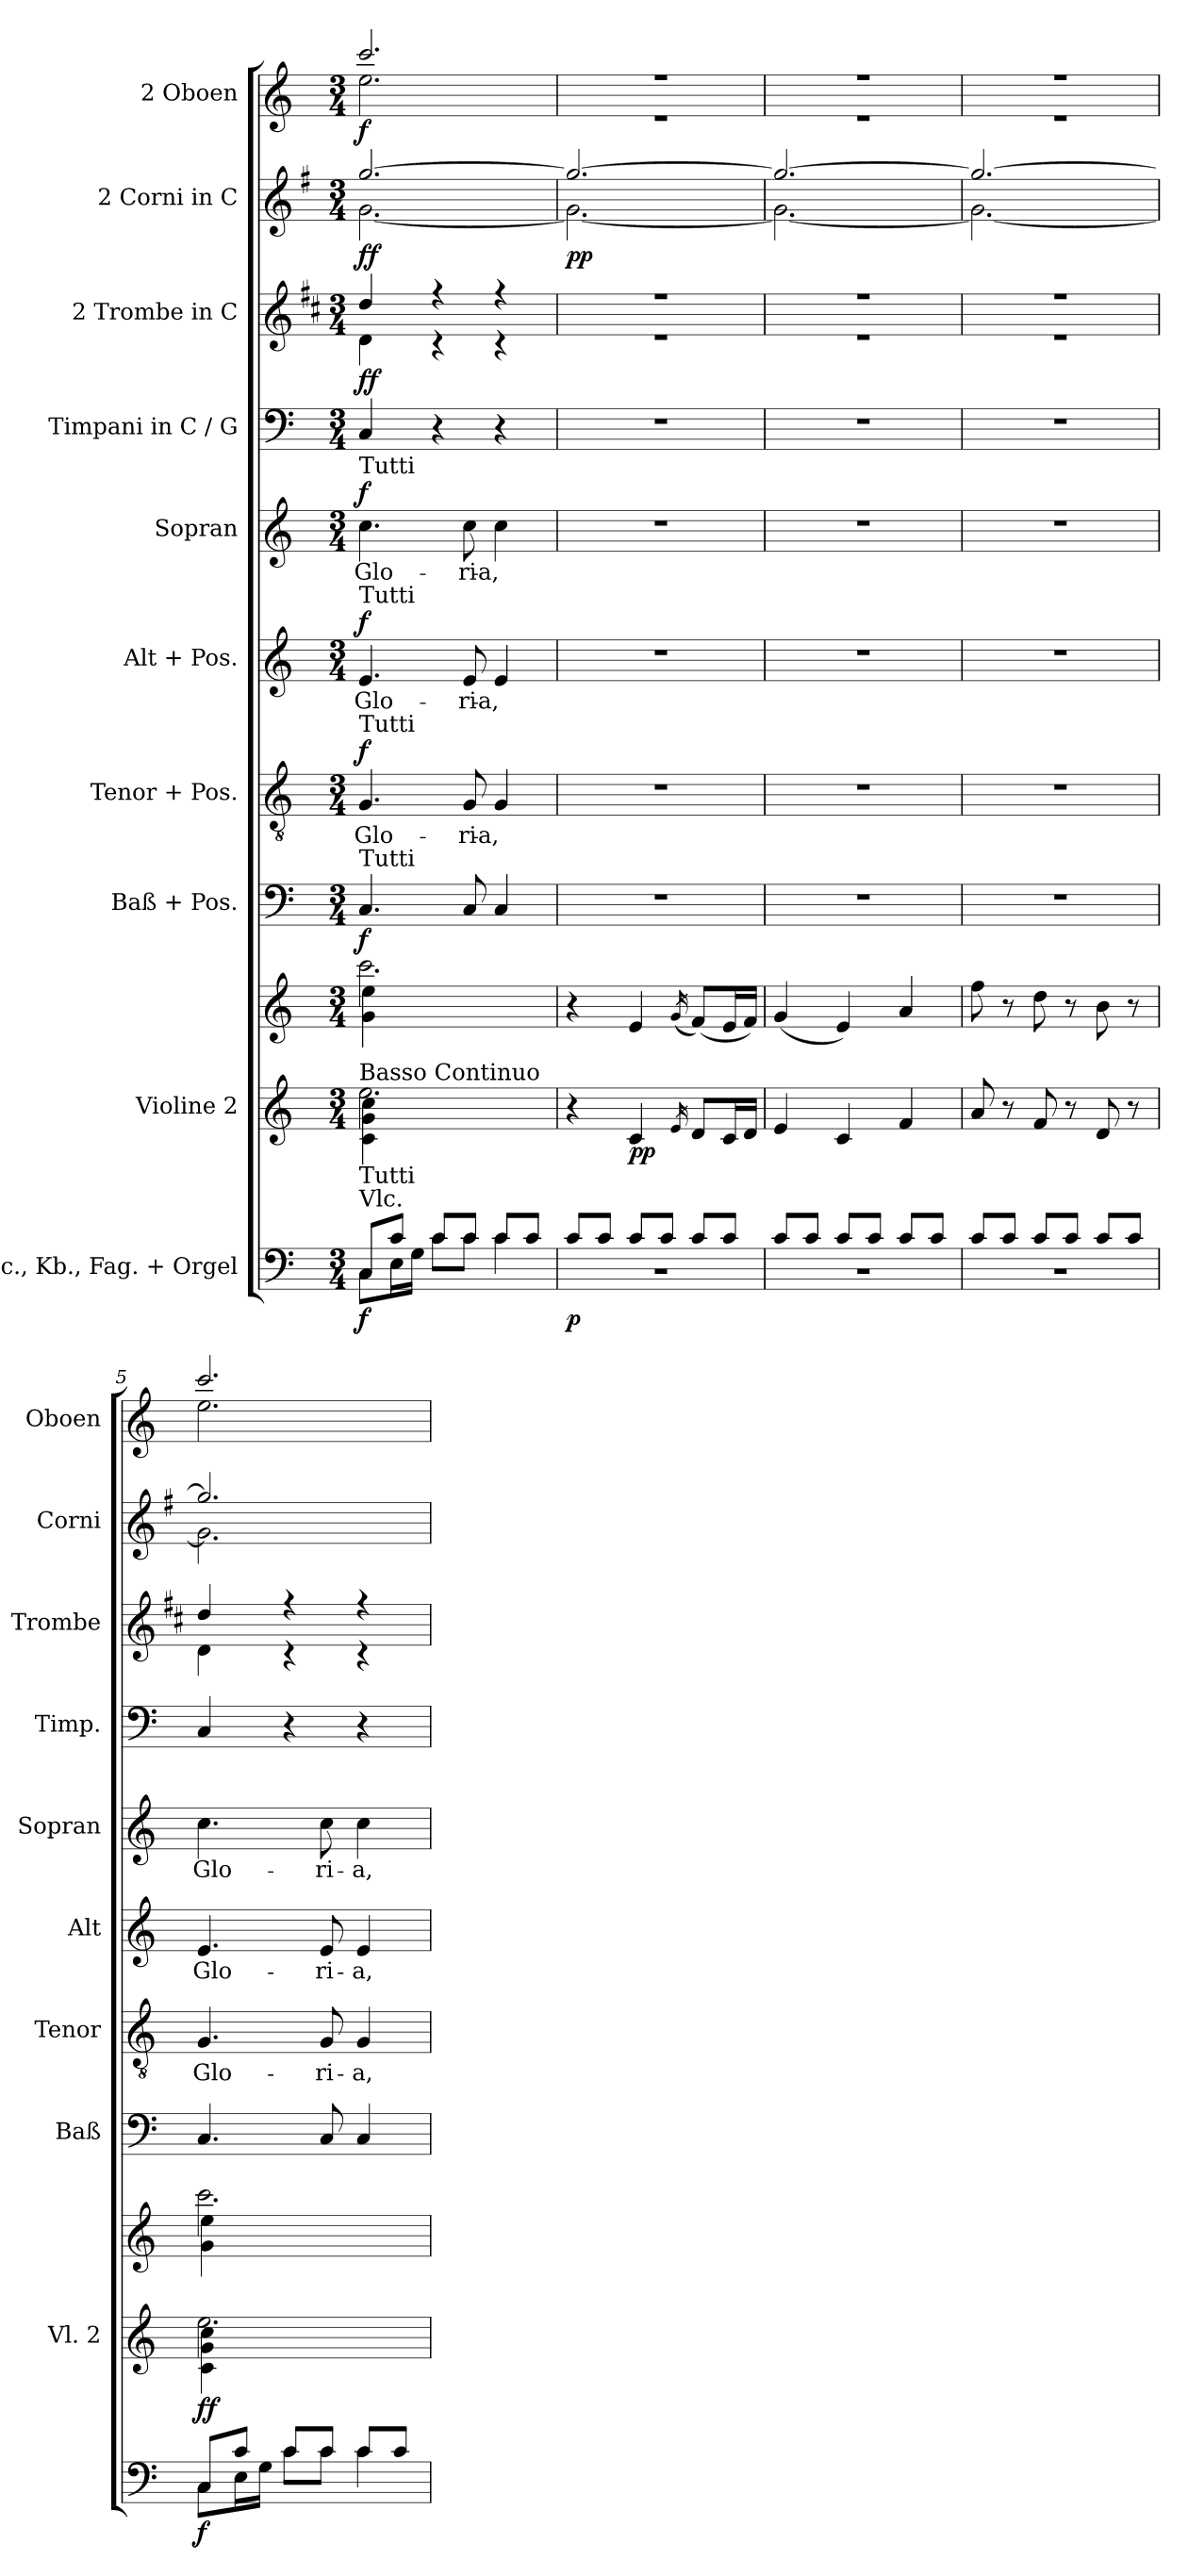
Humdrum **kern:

**kern	**dynam	**kern	**kern	**dynam	**kern	**dynam	**kern	**text	**dynam	**kern	**text	**dynam	**kern	**text	**dynam	**kern	**kern	**dynam	**kern	**dynam	**kern	**dynam
*part10	*part10	*part9	*part9	*part9	*part8	*part8	*part7	*part7	*part7	*part6	*part6	*part6	*part5	*part5	*part5	*part4	*part3	*part3	*part2	*part2	*part1	*part1
*staff11	*staff11	*staff10	*staff9	*staff9/10	*staff8	*staff8	*staff7	*staff7	*staff7	*staff6	*staff6	*staff6	*staff5	*staff5	*staff5	*staff4	*staff3	*staff3	*staff2	*staff2	*staff1	*staff1
*I"Vlc., Kb., Fag. + Orgel	*	*I"Violine 2	*	*	*I"Baß + Pos.	*	*I"Tenor + Pos.	*	*	*I"Alt + Pos.	*	*	*I"Sopran	*	*	*I"Timpani in C / G	*I"2 Trombe in C	*	*I"2 Corni in C	*	*I"2 Oboen	*
*	*	*I'Vl. 2	*	*	*I'Baß	*	*I'Tenor	*	*	*I'Alt	*	*	*I'Sopran	*	*	*I'Timp.	*I'Trombe	*	*I'Corni	*	*I'Oboen	*
*clefF4	*	*clefG2	*clefG2	*	*clefF4	*	*clefGv2	*	*	*clefG2	*	*	*clefG2	*	*	*clefF4	*clefG2	*	*clefG2	*	*clefG2	*
*	*	*	*	*	*	*	*	*	*	*	*	*	*	*	*	*	*ITrd1c2	*	*ITrd4c7	*	*	*
*k[]	*	*k[]	*k[]	*	*k[]	*	*k[]	*	*	*k[]	*	*	*k[]	*	*	*k[]	*k[]	*	*k[]	*	*k[]	*
*M3/4	*	*M3/4	*M3/4	*	*M3/4	*	*M3/4	*	*	*M3/4	*	*	*M3/4	*	*	*M3/4	*M3/4	*	*M3/4	*	*M3/4	*
=1	=1	=1	=1	=1	=1	=1	=1	=1	=1	=1	=1	=1	=1	=1	=1	=1	=1	=1	=1	=1	=1	=1
*^	*	*^	*^	*	*	*	*	*	*	*	*	*	*	*	*	*	*	*	*	*	*	*
!	!	!	!	!	!	!	!	!	!	!	!	!	!	!	!	!	!	!	!	!	!	!	!	!LO:TX:a:t=Allegro con spirito	!
!	!	!	!	!	!	!	!	!	!	!	!	!	!	!	!	!LO:TX:a:t=Tutti	!	!	!	!	!	!	!	!	!
!	!	!	!	!	!	!	!	!	!	!	!	!	!LO:TX:a:t=Tutti	!	!	!	!	!	!	!	!	!	!	!	!
!	!	!	!	!	!	!	!	!	!	!LO:TX:a:t=Tutti	!	!	!	!	!	!	!	!	!	!	!	!	!	!	!
!	!	!	!	!	!	!	!	!LO:TX:a:t=Tutti	!	!	!	!	!	!	!	!	!	!	!	!	!	!	!	!	!
!	!	!	!LO:TX:a:t=Basso Continuo	!	!	!	!	!	!	!	!	!	!	!	!	!	!	!	!	!	!	!	!	!	!
!LO:TX:a:t=Vlc.	!	!	!	!	!	!	!	!	!	!	!	!	!	!	!	!	!	!	!	!	!	!	!	!	!
!LO:TX:a:t=Tutti	!	!	!	!	!	!	!	!	!	!	!	!	!	!	!	!	!	!	!	!	!	!	!	!	!
!	!	!LO:DY:b	!	!	!	!	!	!	!LO:DY:b	!	!LO:LY:b	!LO:DY:b	!	!LO:LY:b	!LO:DY:b	!	!LO:LY:b	!LO:DY:b	!	!	!LO:DY:b	!	!	!	!
*	*	*	*	*	*	*	*	*	*	*	*	*	*	*	*	*	*	*	*	*^	*	*^	*	*^	*
!	!	!	!	!	!	!	!	!	!	!	!	!	!	!	!	!	!	!	!	!	!	!LO:DY:n=1:b	!	!	!LO:DY:b	!	!	!
!	!	!	!	!	!	!	!	!	!	!	!	!	!	!	!	!	!	!	!	!	!	!	!	!	!LO:DY:n=1:b	!	!	!LO:DY:b
8C/L	8C\L	f	2.ee\	4c\ 4g\ 4cc\	2.ccc\	4g\ 4ee\	.	4.C/	f	4.G/	Glo-	f	4.e/	Glo-	f	4.cc\	Glo-	f	4C/	4cc/	4c\	f f	[2.cc/	[2.c\	f f	2.ccc/	2.ee\	f
8c/J	16E\L	.	.	.	.	.	.	.	.	.	.	.	.	.	.	.	.	.	.	.	.	.	.	.	.	.	.	.
.	16G\JJ	.	.	.	.	.	.	.	.	.	.	.	.	.	.	.	.	.	.	.	.	.	.	.	.	.	.	.
8c/L	8c\L	.	.	2ryy	.	2ryy	.	.	.	.	.	.	.	.	.	.	.	.	4r	4r	4r	.	.	.	.	.	.	.
!	!	!	!	!	!	!	!	!	!	!	!LO:LY:b	!	!	!LO:LY:b	!	!	!LO:LY:b	!	!	!	!	!	!	!	!	!	!	!
8c/J	8c\J	.	.	.	.	.	.	8C/	.	8G/	ri-	.	8e/	ri-	.	8cc\	ri-	.	.	.	.	.	.	.	.	.	.	.
!	!	!	!	!	!	!	!	!	!	!	!LO:LY:b	!	!	!LO:LY:b	!	!	!LO:LY:b	!	!	!	!	!	!	!	!	!	!	!
8c/L	4c\	.	.	.	.	.	.	4C/	.	4G/	a,	.	4e/	a,	.	4cc\	a,	.	4r	4r	4r	.	.	.	.	.	.	.
8c/J	.	.	.	.	.	.	.	.	.	.	.	.	.	.	.	.	.	.	.	.	.	.	.	.	.	.	.	.
*	*	*	*v	*v	*	*	*	*	*	*	*	*	*	*	*	*	*	*	*	*	*	*	*	*	*	*	*	*
*	*	*	*	*v	*v	*	*	*	*	*	*	*	*	*	*	*	*	*	*	*	*	*	*	*	*	*	*
=2	=2	=2	=2	=2	=2	=2	=2	=2	=2	=2	=2	=2	=2	=2	=2	=2	=2	=2	=2	=2	=2	=2	=2	=2	=2	=2
!	!	!LO:DY:b	!	!	!	!	!	!	!	!	!	!	!	!	!	!	!	!	!	!	!	!	!LO:DY:b	!	!	!
!	!	!	!	!	!	!	!	!	!	!	!	!	!	!	!	!	!	!	!	!	!	!	!LO:DY:n=1:b	!	!	!
8c/L	2.r	p	4r	4r	.	2.r	.	2.r	.	.	2.r	.	.	2.r	.	.	2.r	2.r	2.r	.	2.cc/_	2.c\_	p p	2.r	2.r	.
8c/J	.	.	.	.	.	.	.	.	.	.	.	.	.	.	.	.	.	.	.	.	.	.	.	.	.	.
!	!	!	!	!	!LO:DY:b=2	!	!	!	!	!	!	!	!	!	!	!	!	!	!	!	!	!	!	!	!	!
!	!	!	!	!	!LO:DY:n=1:b	!	!	!	!	!	!	!	!	!	!	!	!	!	!	!	!	!	!	!	!	!
8c/L	.	.	4c/	4e/	p p	.	.	.	.	.	.	.	.	.	.	.	.	.	.	.	.	.	.	.	.	.
8c/J	.	.	.	.	.	.	.	.	.	.	.	.	.	.	.	.	.	.	.	.	.	.	.	.	.	.
.	.	.	16qe/	(<16qg/	.	.	.	.	.	.	.	.	.	.	.	.	.	.	.	.	.	.	.	.	.	.
8c/L	.	.	8d/L	(<8f/L)	.	.	.	.	.	.	.	.	.	.	.	.	.	.	.	.	.	.	.	.	.	.
8c/J	.	.	16c/L	16e/L	.	.	.	.	.	.	.	.	.	.	.	.	.	.	.	.	.	.	.	.	.	.
.	.	.	16d/JJ	16f/JJ)	.	.	.	.	.	.	.	.	.	.	.	.	.	.	.	.	.	.	.	.	.	.
=3	=3	=3	=3	=3	=3	=3	=3	=3	=3	=3	=3	=3	=3	=3	=3	=3	=3	=3	=3	=3	=3	=3	=3	=3	=3	=3
8c/L	2.r	.	4e/	(<4g/	.	2.r	.	2.r	.	.	2.r	.	.	2.r	.	.	2.r	2.r	2.r	.	2.cc/_	2.c\_	.	2.r	2.r	.
8c/J	.	.	.	.	.	.	.	.	.	.	.	.	.	.	.	.	.	.	.	.	.	.	.	.	.	.
8c/L	.	.	4c/	4e/)	.	.	.	.	.	.	.	.	.	.	.	.	.	.	.	.	.	.	.	.	.	.
8c/J	.	.	.	.	.	.	.	.	.	.	.	.	.	.	.	.	.	.	.	.	.	.	.	.	.	.
8c/L	.	.	4f/	4a/	.	.	.	.	.	.	.	.	.	.	.	.	.	.	.	.	.	.	.	.	.	.
8c/J	.	.	.	.	.	.	.	.	.	.	.	.	.	.	.	.	.	.	.	.	.	.	.	.	.	.
=4	=4	=4	=4	=4	=4	=4	=4	=4	=4	=4	=4	=4	=4	=4	=4	=4	=4	=4	=4	=4	=4	=4	=4	=4	=4	=4
8c/L	2.r	.	8a/	8ff\	.	2.r	.	2.r	.	.	2.r	.	.	2.r	.	.	2.r	2.r	2.r	.	2.cc/_	2.c\_	.	2.r	2.r	.
8c/J	.	.	8r	8r	.	.	.	.	.	.	.	.	.	.	.	.	.	.	.	.	.	.	.	.	.	.
8c/L	.	.	8f/	8dd\	.	.	.	.	.	.	.	.	.	.	.	.	.	.	.	.	.	.	.	.	.	.
8c/J	.	.	8r	8r	.	.	.	.	.	.	.	.	.	.	.	.	.	.	.	.	.	.	.	.	.	.
8c/L	.	.	8d/	8b\	.	.	.	.	.	.	.	.	.	.	.	.	.	.	.	.	.	.	.	.	.	.
8c/J	.	.	8r	8r	.	.	.	.	.	.	.	.	.	.	.	.	.	.	.	.	.	.	.	.	.	.
=5	=5	=5	=5	=5	=5	=5	=5	=5	=5	=5	=5	=5	=5	=5	=5	=5	=5	=5	=5	=5	=5	=5	=5	=5	=5	=5
*	*	*	*^	*^	*	*	*	*	*	*	*	*	*	*	*	*	*	*	*	*	*	*	*	*	*	*
!	!	!LO:DY:b	!	!	!	!	!LO:DY:b=2	!	!	!	!LO:LY:b	!	!	!LO:LY:b	!	!	!LO:LY:b	!	!	!	!	!	!	!	!	!	!	!
!	!	!	!	!	!	!	!LO:DY:n=1:b	!	!	!	!	!	!	!	!	!	!	!	!	!	!	!	!	!	!	!	!	!
8C/L	8C\L	f	2.ee\	4c\ 4g\ 4cc\	2.ccc\	4g\ 4ee\	f f	4.C/	.	4.G/	Glo-	.	4.e/	Glo-	.	4.cc\	Glo-	.	4C/	4cc/	4c\	.	2.cc/]	2.c\]	.	2.ccc/	2.ee\	.
8c/J	16E\L	.	.	.	.	.	.	.	.	.	.	.	.	.	.	.	.	.	.	.	.	.	.	.	.	.	.	.
.	16G\JJ	.	.	.	.	.	.	.	.	.	.	.	.	.	.	.	.	.	.	.	.	.	.	.	.	.	.	.
8c/L	8c\L	.	.	2ryy	.	2ryy	.	.	.	.	.	.	.	.	.	.	.	.	4r	4r	4r	.	.	.	.	.	.	.
!	!	!	!	!	!	!	!	!	!	!	!LO:LY:b	!	!	!LO:LY:b	!	!	!LO:LY:b	!	!	!	!	!	!	!	!	!	!	!
8c/J	8c\J	.	.	.	.	.	.	8C/	.	8G/	ri-	.	8e/	ri-	.	8cc\	ri-	.	.	.	.	.	.	.	.	.	.	.
!	!	!	!	!	!	!	!	!	!	!	!LO:LY:b	!	!	!LO:LY:b	!	!	!LO:LY:b	!	!	!	!	!	!	!	!	!	!	!
8c/L	4c\	.	.	.	.	.	.	4C/	.	4G/	a,	.	4e/	a,	.	4cc\	a,	.	4r	4r	4r	.	.	.	.	.	.	.
8c/J	.	.	.	.	.	.	.	.	.	.	.	.	.	.	.	.	.	.	.	.	.	.	.	.	.	.	.	.
*v	*v	*	*	*	*	*	*	*	*	*	*	*	*	*	*	*	*	*	*	*v	*v	*	*v	*v	*	*v	*v	*
*	*	*v	*v	*	*	*	*	*	*	*	*	*	*	*	*	*	*	*	*	*	*	*	*	*
*	*	*	*v	*v	*	*	*	*	*	*	*	*	*	*	*	*	*	*	*	*	*	*	*
=	=	=	=	=	=	=	=	=	=	=	=	=	=	=	=	=	=	=	=	=	=	=
*-	*-	*-	*-	*-	*-	*-	*-	*-	*-	*-	*-	*-	*-	*-	*-	*-	*-	*-	*-	*-	*-	*-
